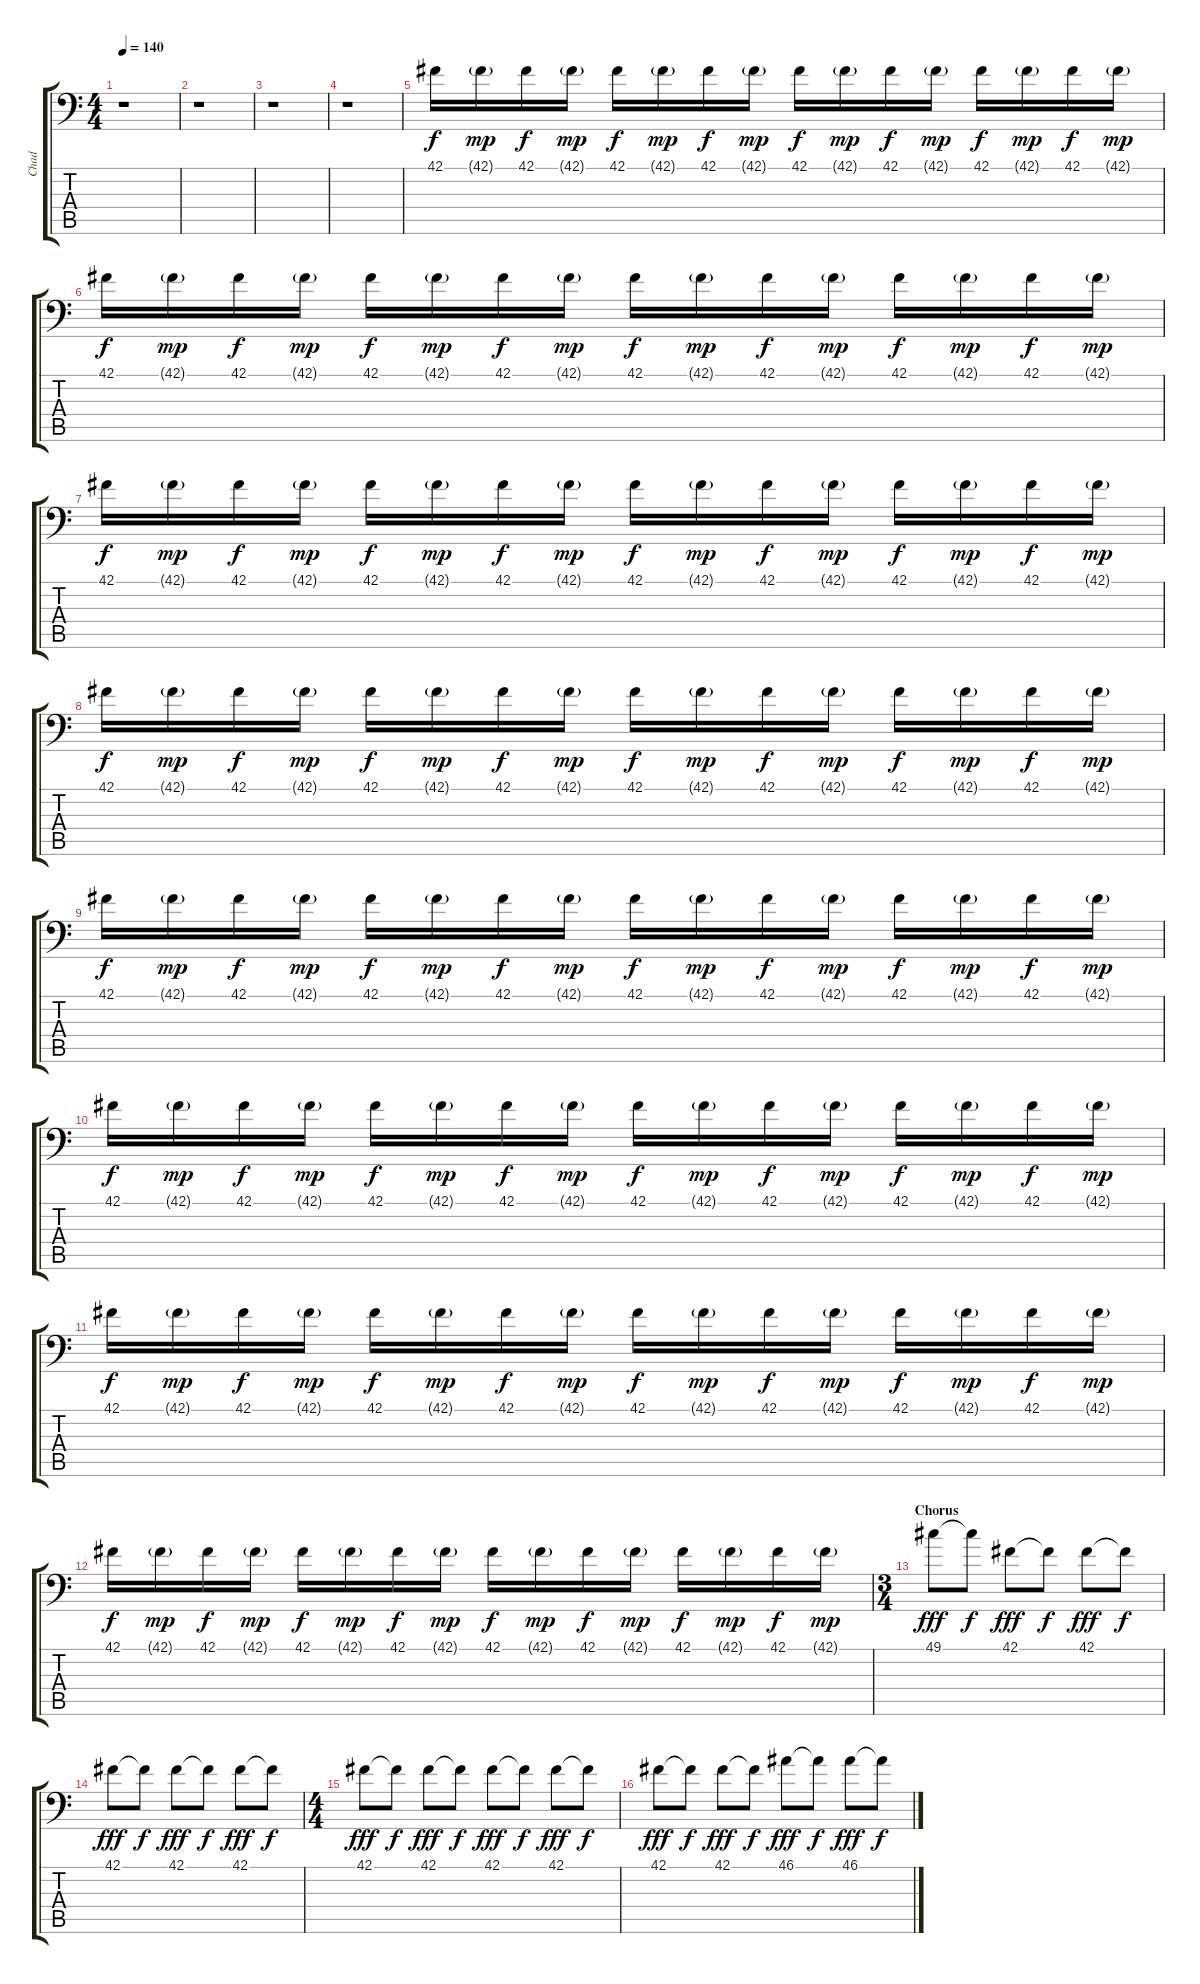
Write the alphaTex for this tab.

\track ("Chad" "Chad") {instrument acousticgrandpiano}
\staff {score tabs}
\tuning (C-1 C-1 C-1 C-1 C-1 C-1) {hide}
\ts (4 4)
\tempo 140
\clef f4
\ks c
r.1{dy fff} |
r.1 |
r.1 |
r.1 |
42.1.16{dy f} 42.1{g}.16{dy mp} 42.1.16{dy f} 42.1{g}.16{dy mp} 42.1.16{dy f} 42.1{g}.16{dy mp} 42.1.16{dy f} 42.1{g}.16{dy mp} 42.1.16{dy f} 42.1{g}.16{dy mp} 42.1.16{dy f} 42.1{g}.16{dy mp} 42.1.16{dy f} 42.1{g}.16{dy mp} 42.1.16{dy f} 42.1{g}.16{dy mp} |
42.1.16{dy f} 42.1{g}.16{dy mp} 42.1.16{dy f} 42.1{g}.16{dy mp} 42.1.16{dy f} 42.1{g}.16{dy mp} 42.1.16{dy f} 42.1{g}.16{dy mp} 42.1.16{dy f} 42.1{g}.16{dy mp} 42.1.16{dy f} 42.1{g}.16{dy mp} 42.1.16{dy f} 42.1{g}.16{dy mp} 42.1.16{dy f} 42.1{g}.16{dy mp} |
42.1.16{dy f} 42.1{g}.16{dy mp} 42.1.16{dy f} 42.1{g}.16{dy mp} 42.1.16{dy f} 42.1{g}.16{dy mp} 42.1.16{dy f} 42.1{g}.16{dy mp} 42.1.16{dy f} 42.1{g}.16{dy mp} 42.1.16{dy f} 42.1{g}.16{dy mp} 42.1.16{dy f} 42.1{g}.16{dy mp} 42.1.16{dy f} 42.1{g}.16{dy mp} |
42.1.16{dy f} 42.1{g}.16{dy mp} 42.1.16{dy f} 42.1{g}.16{dy mp} 42.1.16{dy f} 42.1{g}.16{dy mp} 42.1.16{dy f} 42.1{g}.16{dy mp} 42.1.16{dy f} 42.1{g}.16{dy mp} 42.1.16{dy f} 42.1{g}.16{dy mp} 42.1.16{dy f} 42.1{g}.16{dy mp} 42.1.16{dy f} 42.1{g}.16{dy mp} |
42.1.16{dy f} 42.1{g}.16{dy mp} 42.1.16{dy f} 42.1{g}.16{dy mp} 42.1.16{dy f} 42.1{g}.16{dy mp} 42.1.16{dy f} 42.1{g}.16{dy mp} 42.1.16{dy f} 42.1{g}.16{dy mp} 42.1.16{dy f} 42.1{g}.16{dy mp} 42.1.16{dy f} 42.1{g}.16{dy mp} 42.1.16{dy f} 42.1{g}.16{dy mp} |
42.1.16{dy f} 42.1{g}.16{dy mp} 42.1.16{dy f} 42.1{g}.16{dy mp} 42.1.16{dy f} 42.1{g}.16{dy mp} 42.1.16{dy f} 42.1{g}.16{dy mp} 42.1.16{dy f} 42.1{g}.16{dy mp} 42.1.16{dy f} 42.1{g}.16{dy mp} 42.1.16{dy f} 42.1{g}.16{dy mp} 42.1.16{dy f} 42.1{g}.16{dy mp} |
42.1.16{dy f} 42.1{g}.16{dy mp} 42.1.16{dy f} 42.1{g}.16{dy mp} 42.1.16{dy f} 42.1{g}.16{dy mp} 42.1.16{dy f} 42.1{g}.16{dy mp} 42.1.16{dy f} 42.1{g}.16{dy mp} 42.1.16{dy f} 42.1{g}.16{dy mp} 42.1.16{dy f} 42.1{g}.16{dy mp} 42.1.16{dy f} 42.1{g}.16{dy mp} |
42.1.16{dy f} 42.1{g}.16{dy mp} 42.1.16{dy f} 42.1{g}.16{dy mp} 42.1.16{dy f} 42.1{g}.16{dy mp} 42.1.16{dy f} 42.1{g}.16{dy mp} 42.1.16{dy f} 42.1{g}.16{dy mp} 42.1.16{dy f} 42.1{g}.16{dy mp} 42.1.16{dy f} 42.1{g}.16{dy mp} 42.1.16{dy f} 42.1{g}.16{dy mp} |
\ts (3 4)
\section ("" "Chorus")
49.1.8{dy fff} 49.1{t}.8{dy f} 42.1.8{dy fff} 42.1{t}.8{dy f} 42.1.8{dy fff} 42.1{t}.8{dy f} |
42.1.8{dy fff} 42.1{t}.8{dy f} 42.1.8{dy fff} 42.1{t}.8{dy f} 42.1.8{dy fff} 42.1{t}.8{dy f} |
\ts (4 4)
42.1.8{dy fff} 42.1{t}.8{dy f} 42.1.8{dy fff} 42.1{t}.8{dy f} 42.1.8{dy fff} 42.1{t}.8{dy f} 42.1.8{dy fff} 42.1{t}.8{dy f} |
42.1.8{dy fff} 42.1{t}.8{dy f} 42.1.8{dy fff} 42.1{t}.8{dy f} 46.1.8{dy fff} 46.1{t}.8{dy f} 46.1.8{dy fff} 46.1{t}.8{dy f}
